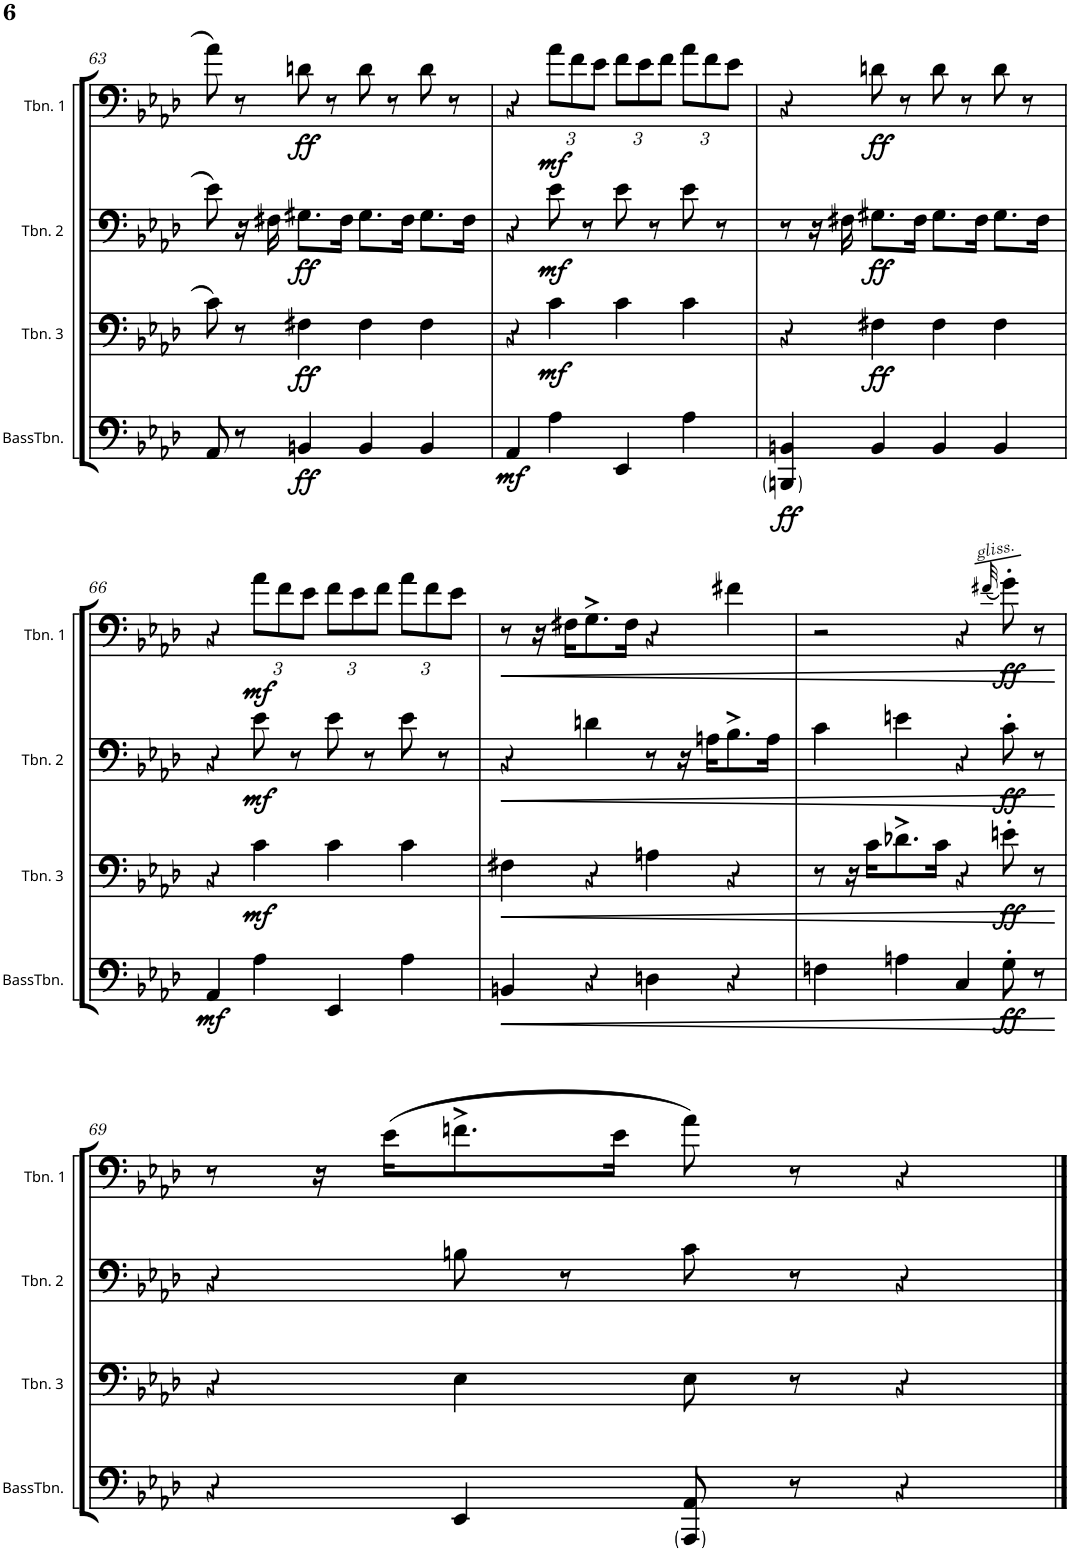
**kern	**dynam	**kern	**dynam	**kern	**dynam	**kern	**dynam
*part4	*part4	*part3	*part3	*part2	*part2	*part1	*part1
*staff4	*staff4	*staff3	*staff3	*staff2	*staff2	*staff1	*staff1
*I"Bass trombone	*	*I"Trombone 3	*	*I"Trombone 2	*	*I"Trombone 1	*
*I'BassTbn.	*	*I'Tbn. 3	*	*I'Tbn. 2	*	*I'Tbn. 1	*
!!LO:PB:g=z
*clefF4	*	*clefF4	*	*clefF4	*	*clefF4	*
*k[b-e-a-d-]	*	*k[b-e-a-d-]	*	*k[b-e-a-d-]	*	*k[b-e-a-d-]	*
*M4/4	*	*M4/4	*	*M4/4	*	*M4/4	*
=63	=63	=63	=63	=63	=63	=63	=63
8AA-/	.	8c\	.	8e-\	.	8a-\	.
8r	.	8r	.	16r	.	8r	.
.	.	.	.	16F#X\	.	.	.
!	!LO:DY:b	!	!LO:DY:b	!	!LO:DY:b	!	!LO:DY:b
4BBn/	ff	4F#X\	ff	8.G#X\L	ff	8dn\	ff
.	.	.	.	.	.	8r	.
.	.	.	.	16F#\Jk	.	.	.
4BB/	.	4F#\	.	8.G#\L	.	8d\	.
.	.	.	.	.	.	8r	.
.	.	.	.	16F#\Jk	.	.	.
4BB/	.	4F#\	.	8.G#\L	.	8d\	.
.	.	.	.	.	.	8r	.
.	.	.	.	16F#\Jk	.	.	.
=64	=64	=64	=64	=64	=64	=64	=64
!	!LO:DY:b	!	!	!	!	!	!
4AA-/	mf	4r	.	4r	.	4r	.
*	*	*	*	*	*	*Xbrackettup	*
!	!	!	!LO:DY:b	!	!LO:DY:b	!	!LO:DY:b
4A-\	.	4c\	mf	8e-\	mf	12a-\L	mf
.	.	.	.	.	.	12f\	.
.	.	.	.	8r	.	.	.
.	.	.	.	.	.	12e-\J	.
4EE-/	.	4c\	.	8e-\	.	12f\L	.
.	.	.	.	.	.	12e-\	.
.	.	.	.	8r	.	.	.
.	.	.	.	.	.	12f\J	.
4A-\	.	4c\	.	8e-\	.	12a-\L	.
.	.	.	.	.	.	12f\	.
.	.	.	.	8r	.	.	.
.	.	.	.	.	.	12e-\J	.
=65	=65	=65	=65	=65	=65	=65	=65
!	!LO:DY:b	!	!	!	!	!	!
4BBBn/ 4BBn/	ff	4r	.	8r	.	4r	.
.	.	.	.	16r	.	.	.
.	.	.	.	16F#X\	.	.	.
!	!	!	!LO:DY:b	!	!LO:DY:b	!	!LO:DY:b
4BB/	.	4F#X\	ff	8.G#X\L	ff	8dn\	ff
.	.	.	.	.	.	8r	.
.	.	.	.	16F#\Jk	.	.	.
4BB/	.	4F#\	.	8.G#\L	.	8d\	.
.	.	.	.	.	.	8r	.
.	.	.	.	16F#\Jk	.	.	.
4BB/	.	4F#\	.	8.G#\L	.	8d\	.
.	.	.	.	.	.	8r	.
.	.	.	.	16F#\Jk	.	.	.
!!LO:LB:g=z
=66	=66	=66	=66	=66	=66	=66	=66
!	!LO:DY:b	!	!	!	!	!	!
4AA-/	mf	4r	.	4r	.	4r	.
!	!	!	!LO:DY:b	!	!LO:DY:b	!	!LO:DY:b
4A-\	.	4c\	mf	8e-\	mf	12a-\L	mf
.	.	.	.	.	.	12f\	.
.	.	.	.	8r	.	.	.
.	.	.	.	.	.	12e-\J	.
4EE-/	.	4c\	.	8e-\	.	12f\L	.
.	.	.	.	.	.	12e-\	.
.	.	.	.	8r	.	.	.
.	.	.	.	.	.	12f\J	.
4A-\	.	4c\	.	8e-\	.	12a-\L	.
.	.	.	.	.	.	12f\	.
.	.	.	.	8r	.	.	.
.	.	.	.	.	.	12e-\J	.
=67	=67	=67	=67	=67	=67	=67	=67
!	!LO:HP:b	!	!LO:HP:b	!	!LO:HP:b	!	!LO:HP:b
4BBn/	<	4F#X\	<	4r	<	8r	<
.	.	.	.	.	.	16r	.
.	.	.	.	.	.	16F#X\KL	.
4r	.	4r	.	4dn\	.	8.G^\	.
.	.	.	.	.	.	16F#\Jk	.
4Dn\	.	4An\	.	8r	.	4r	.
.	.	.	.	16r	.	.	.
.	.	.	.	16An\KL	.	.	.
4r	.	4r	.	8.B-^\	.	4f#X\	.
.	.	.	.	16A\Jk	.	.	.
=68	=68	=68	=68	=68	=68	=68	=68
4Fn\	.	8r	.	4c\	.	2r	.
.	.	16r	.	.	.	.	.
.	.	16c\KL	.	.	.	.	.
4An\	.	8.d-X^\	.	4en\	.	.	.
.	.	16c\Jk	.	.	.	.	.
4C/	.	4r	.	4r	.	4r	.
.	.	.	.	.	.	(32qf#X/	.
!	!LO:DY:b	!	!LO:DY:b	!	!LO:DY:b	!	!LO:DY:b
8G'\	ff	8en'\	ff	8c'\	ff	8g'\)	ff
8r	.	8r	.	8r	.	8r	.
.	[	.	[	.	[	.	[
!!LO:LB:g=z
=69	=69	=69	=69	=69	=69	=69	=69
4r	.	4r	.	4r	.	8r	.
.	.	.	.	.	.	16r	.
.	.	.	.	.	.	(16e-\KL	.
4EE-/	.	4E-\	.	8Bn\	.	8.fn^\	.
.	.	.	.	8r	.	.	.
.	.	.	.	.	.	16e-\Jk	.
8AAA-/ 8AA-/	.	8E-\	.	8c\	.	8a-\)	.
8r	.	8r	.	8r	.	8r	.
4r	.	4r	.	4r	.	4r	.
==	==	==	==	==	==	==	==
*-	*-	*-	*-	*-	*-	*-	*-
